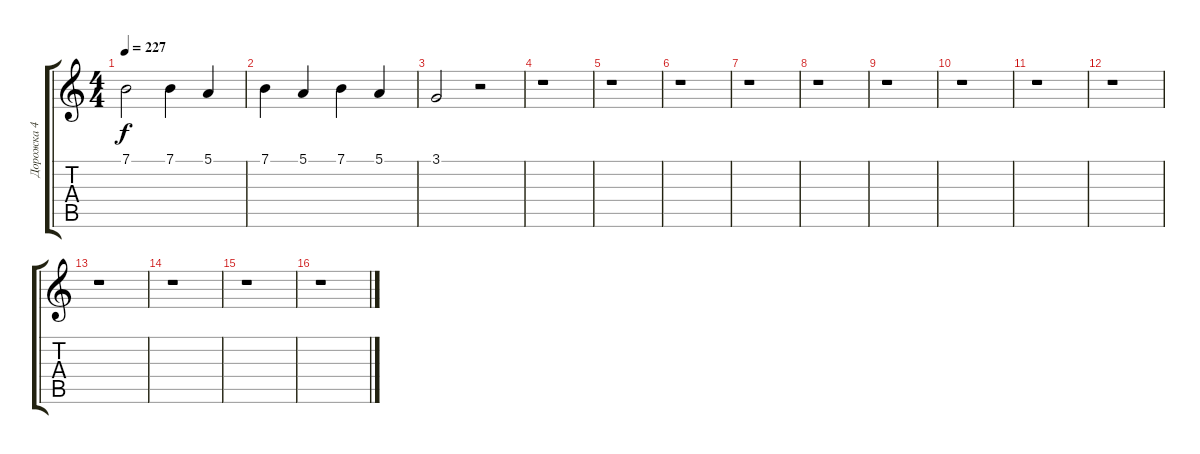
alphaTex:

\track ("Дорожка 4" "Дорожка 4") {instrument acousticgrandpiano}
\staff {score tabs}
\tuning (E4 B3 G3 D3 A2 E2) {hide}
\ts (4 4)
\tempo 227
\clef g2
\ks c
7.1.2{dy f} 7.1.4 5.1.4 |
7.1.4 5.1.4 7.1.4 5.1.4 |
3.1.2 r.2 |
r.1 |
r.1 |
r.1 |
r.1 |
r.1 |
r.1 |
r.1 |
r.1 |
r.1 |
r.1 |
r.1 |
r.1 |
r.1
